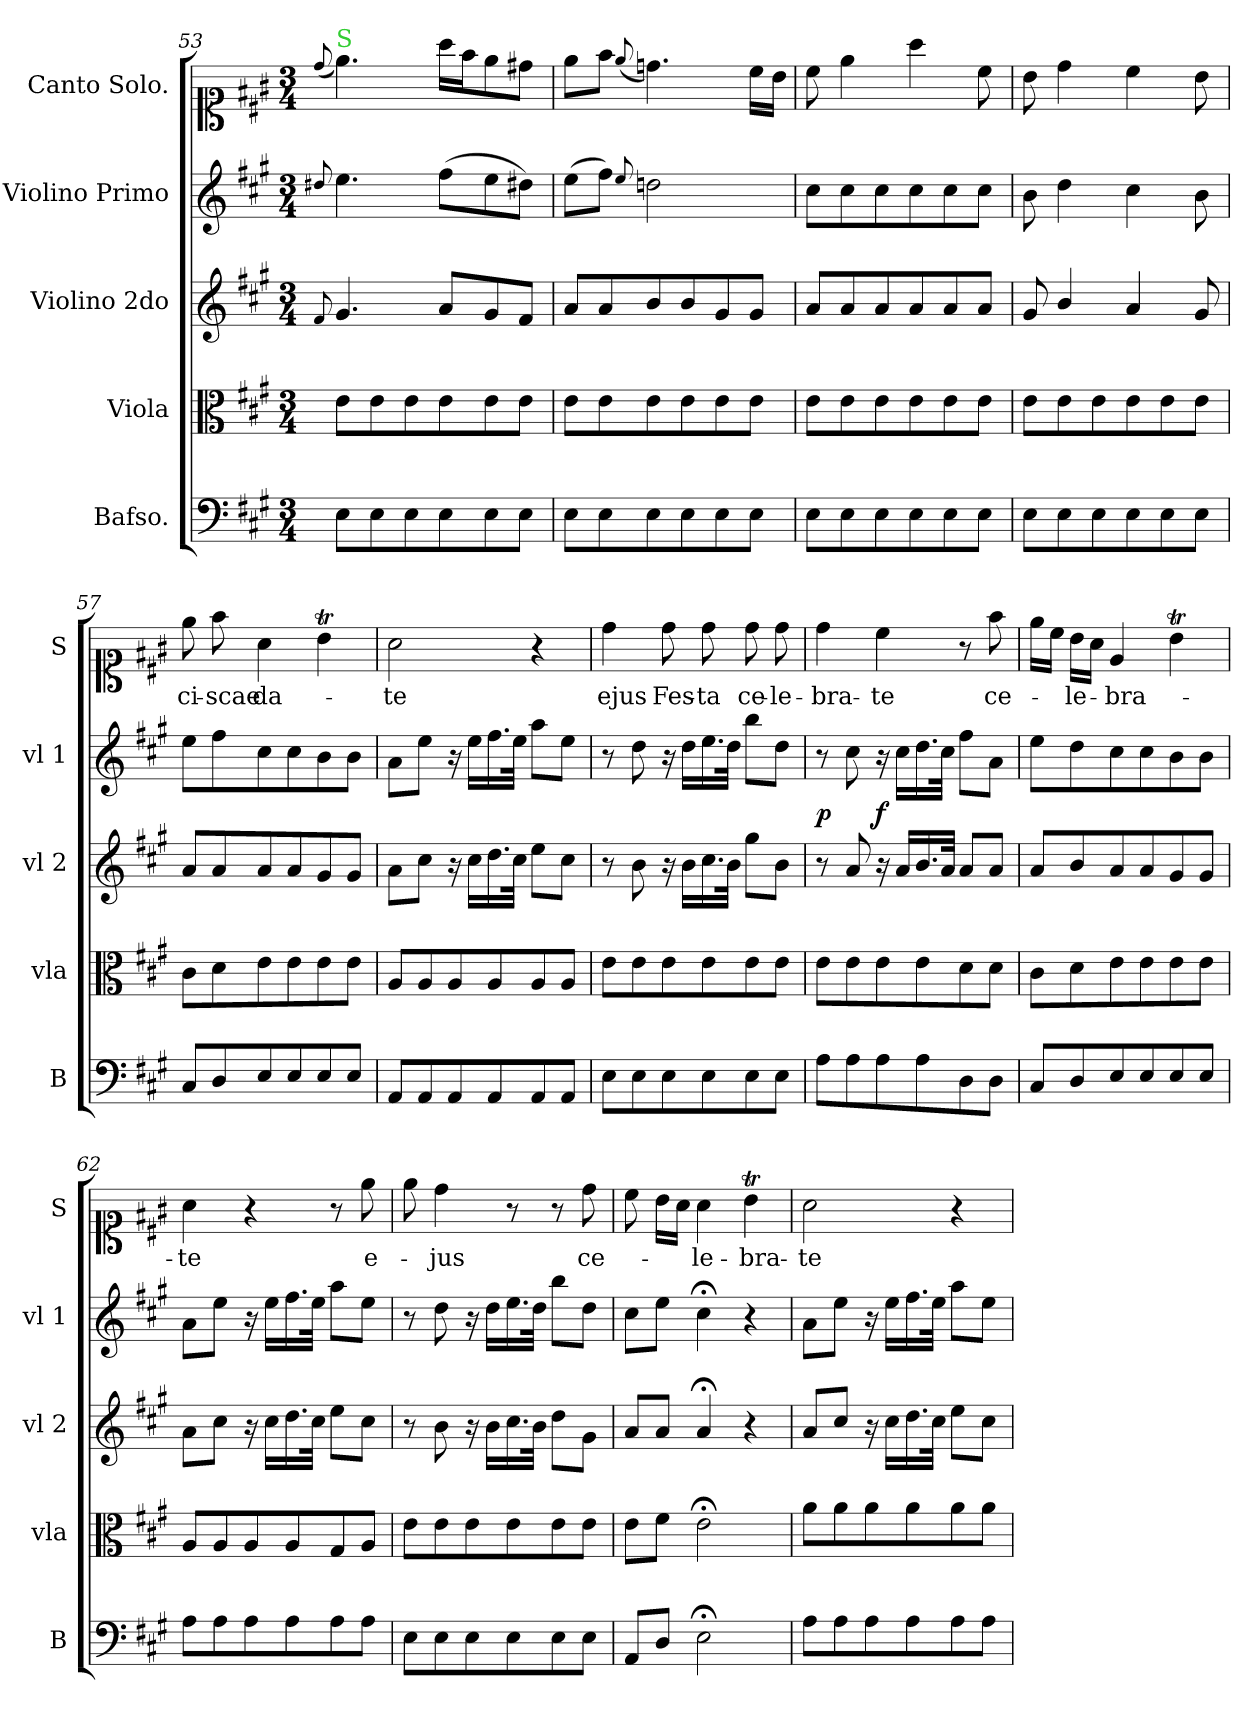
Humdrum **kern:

**kern	**dynam	**kern	**dynam	**kern	**dynam	**kern	**dynam	**kern	**text
*part5	*part5	*part4	*part4	*part3	*part3	*part2	*part2	*part1	*part1
*staff5	*staff5	*staff4	*staff4	*staff3	*staff3	*staff2	*staff2	*staff1	*staff1
*I"Bafso.	*	*I"Viola	*	*I"Violino 2do	*	*I"Violino Primo	*	*I"Canto Solo.	*
*I'B	*	*I'vla	*	*I'vl 2	*	*I'vl 1	*	*I'S	*
*clefF4	*	*clefC3	*	*clefG2	*	*clefG2	*	*clefC1	*
*k[f#c#g#]	*	*k[f#c#g#]	*	*k[f#c#g#]	*	*k[f#c#g#]	*	*k[f#c#g#]	*
*M3/4	*	*M3/4	*	*M3/4	*	*M3/4	*	*M3/4	*
=53	=53	=53	=53	=53	=53	=53	=53	=53	=53
.	.	.	.	8qqf#/	.	8qqdd#X/	.	(8qqdd/	.
!	!	!	!	!	!	!	!	!LO:TX:a:color=limegreen:t=S	!
8E\L	.	8e\L	.	4.g#/	.	4.ee\	.	4.ee\)	.
8E\	.	8e\	.	.	.	.	.	.	.
8E\	.	8e\	.	.	.	.	.	.	.
8E\	.	8e\	.	8a/L	.	(8ff#\L	.	16aa\LL	.
.	.	.	.	.	.	.	.	16ff#\J	.
8E\	.	8e\	.	8g#/	.	8ee\	.	8ee\	.
8E\J	.	8e\J	.	8f#/J	.	8dd#X\J)	.	8dd#X\J	.
=54	=54	=54	=54	=54	=54	=54	=54	=54	=54
8E\L	.	8e\L	.	8a/L	.	(8ee\L	.	8ee\L	.
8E\	.	8e\	.	8a/	.	8ff#\J)	.	8ff#\J	.
.	.	.	.	.	.	8qqee/	.	(8qqee/	.
8E\	.	8e\	.	8b/	.	2ddn\	.	4.ddn\)	.
8E\	.	8e\	.	8b/	.	.	.	.	.
8E\	.	8e\	.	8g#/	.	.	.	.	.
8E\J	.	8e\J	.	8g#/J	.	.	.	16cc#\LL	.
.	.	.	.	.	.	.	.	16b\JJ	.
=55	=55	=55	=55	=55	=55	=55	=55	=55	=55
8E\L	.	8e\L	.	8a/L	.	8cc#\L	.	8cc#\	.
8E\	.	8e\	.	8a/	.	8cc#\	.	4ee\	.
8E\	.	8e\	.	8a/	.	8cc#\	.	.	.
8E\	.	8e\	.	8a/	.	8cc#\	.	4aa\	.
8E\	.	8e\	.	8a/	.	8cc#\	.	.	.
8E\J	.	8e\J	.	8a/J	.	8cc#\J	.	8cc#\	.
=56	=56	=56	=56	=56	=56	=56	=56	=56	=56
8E\L	.	8e\L	.	8g#/	.	8b\	.	8b\	.
8E\	.	8e\	.	4b/	.	4dd\	.	4dd\	.
8E\	.	8e\	.	.	.	.	.	.	.
8E\	.	8e\	.	4a/	.	4cc#\	.	4cc#\	.
8E\	.	8e\	.	.	.	.	.	.	.
8E\J	.	8e\J	.	8g#/	.	8b\	.	8b\	.
=57	=57	=57	=57	=57	=57	=57	=57	=57	=57
8C#/L	.	8c#\L	.	8a/L	.	8ee\L	.	8ee\	-ci-
8D/	.	8d\	.	8a/	.	8ff#\	.	8ff#\	-scae
8E/	.	8e\	.	8a/	.	8cc#\	.	4a\	da-
8E/	.	8e\	.	8a/	.	8cc#\	.	.	.
8E/	.	8e\	.	8g#/	.	8b\	.	4bT\	.
8E/J	.	8e\J	.	8g#/J	.	8b\J	.	.	.
=58	=58	=58	=58	=58	=58	=58	=58	=58	=58
!	!LO:DY:b	!	!LO:DY:b	!	!LO:DY:a	!	!	!	!
8AA/L	for.	8A/L	For	8a\L	for.	8a\L	.	2a\	-te
8AA/	.	8A/	.	8cc#\J	.	8ee\J	.	.	.
8AA/	.	8A/	.	16r	.	16r	.	.	.
.	.	.	.	16cc#\LL	.	16ee\LL	.	.	.
8AA/	.	8A/	.	16.dd\	.	16.ff#\	.	.	.
.	.	.	.	32cc#\JJk	.	32ee\JJk	.	.	.
8AA/	.	8A/	.	8ee\L	.	8aa\L	.	4r	.
8AA/J	.	8A/J	.	8cc#\J	.	8ee\J	.	.	.
=59	=59	=59	=59	=59	=59	=59	=59	=59	=59
!	!LO:DY:a	!	!LO:DY:a	!	!	!	!	!	!
8E\L	pia.	8e\L	pia.	8r	.	8r	.	4dd\	ejus
8E\	.	8e\	.	8b\	.	8dd\	.	.	.
8E\	.	8e\	.	16r	.	16r	.	8dd\	Fes-
.	.	.	.	16b\LL	.	16dd\LL	.	.	.
8E\	.	8e\	.	16.cc#\	.	16.ee\	.	8dd\	-ta
.	.	.	.	32b\JJk	.	32dd\JJk	.	.	.
8E\	.	8e\	.	8gg#\L	.	8bb\L	.	8dd\	ce-
8E\J	.	8e\J	.	8b\J	.	8dd\J	.	8dd\	-le-
=60	=60	=60	=60	=60	=60	=60	=60	=60	=60
!	!LO:DY:a	!	!LO:DY:a	!	!LO:DY:a	!	!	!	!
8A\L	pi.	8e\L	pia.	8r	p	8r	.	4dd\	-bra-
8A\	.	8e\	.	8a/	.	8cc#\	.	.	.
!	!LO:DY:a	!	!	!	!LO:DY:a	!	!	!	!
8A\	For.	8e\	.	16r	f	16r	.	4cc#\	-te
.	.	.	.	16a/LL	.	16cc#\LL	.	.	.
8A\	.	8e\	.	16.b/	.	16.dd\	.	.	.
.	.	.	.	32a/JJk	.	32cc#\JJk	.	.	.
8D\	.	8d\	For.	8a/L	.	8ff#\L	.	8r	.
8D\J	.	8d\J	.	8a/J	.	8a\J	.	8ff#\	ce-
=61	=61	=61	=61	=61	=61	=61	=61	=61	=61
8C#/L	.	8c#\L	.	8a/L	.	8ee\L	.	16ee\LL	.
.	.	.	.	.	.	.	.	16cc#\JJ	.
8D/	.	8d\	.	8b/	.	8dd\	.	16b\LL	-le-
.	.	.	.	.	.	.	.	16a\JJ	.
8E/	.	8e\	.	8a/	.	8cc#\	.	4e/	-bra-
8E/	.	8e\	.	8a/	.	8cc#\	.	.	.
8E/	.	8e\	.	8g#/	.	8b\	.	4bT\	.
8E/J	.	8e\J	.	8g#/J	.	8b\J	.	.	.
=62	=62	=62	=62	=62	=62	=62	=62	=62	=62
!	!LO:DY:a	!	!LO:DY:a	!	!LO:DY:a	!	!	!	!
8A\L	pia.	8A/L	pia.	8a\L	pio	8a\L	.	4a\	-te
8A\	.	8A/	.	8cc#\J	.	8ee\J	.	.	.
8A\	.	8A/	.	16r	.	16r	.	4r	.
.	.	.	.	16cc#\LL	.	16ee\LL	.	.	.
8A\	.	8A/	.	16.dd\	.	16.ff#\	.	.	.
.	.	.	.	32cc#\JJk	.	32ee\JJk	.	.	.
8A\	.	8G#/	.	8ee\L	.	8aa\L	.	8r	.
8A\J	.	8A/J	.	8cc#\J	.	8ee\J	.	8ee\	e-
=63	=63	=63	=63	=63	=63	=63	=63	=63	=63
!	!LO:DY:a	!	!LO:DY:a	!	!	!	!	!	!
8E\L	For.	8e\L	For.	8r	.	8r	.	8ee\	.
8E\	.	8e\	.	8b\	.	8dd\	.	4dd\	-jus
8E\	.	8e\	.	16r	.	16r	.	.	.
.	.	.	.	16b\LL	.	16dd\LL	.	.	.
8E\	.	8e\	.	16.cc#\	.	16.ee\	.	8r	.
.	.	.	.	32b\JJk	.	32dd\JJk	.	.	.
8E\	.	8e\	.	8dd\L	.	8bb\L	.	8r	.
8E\J	.	8e\J	.	8g#\J	.	8dd\J	.	8dd\	ce-
=64	=64	=64	=64	=64	=64	=64	=64	=64	=64
8AA/L	.	8e\L	.	8a/L	.	8cc#\L	.	8cc#\	.
8D/J	.	8f#\J	.	8a/J	.	8ee\J	.	16b\LL	.
.	.	.	.	.	.	.	.	16a\JJ	.
2E;<\	.	2e;<\	.	4a;/	.	4cc#;<\	.	4a\	-le-
.	.	.	.	4r	.	4r	.	4bT\	-bra-
=65	=65	=65	=65	=65	=65	=65	=65	=65	=65
!	!LO:DY:b	!	!LO:DY:a	!	!	!	!LO:DY:b	!	!
8A\L	For.	8a\L	For.	8a/L	.	8a\L	for.	2a\	-te
8A\	.	8a\	.	8cc#/J	.	8ee\J	.	.	.
8A\	.	8a\	.	16r	.	16r	.	.	.
.	.	.	.	16cc#\LL	.	16ee\LL	.	.	.
8A\	.	8a\	.	16.dd\	.	16.ff#\	.	.	.
.	.	.	.	32cc#\JJk	.	32ee\JJk	.	.	.
8A\	.	8a\	.	8ee\L	.	8aa\L	.	4r	.
8A\J	.	8a\J	.	8cc#\J	.	8ee\J	.	.	.
=	=	=	=	=	=	=	=	=	=
*-	*-	*-	*-	*-	*-	*-	*-	*-	*-
